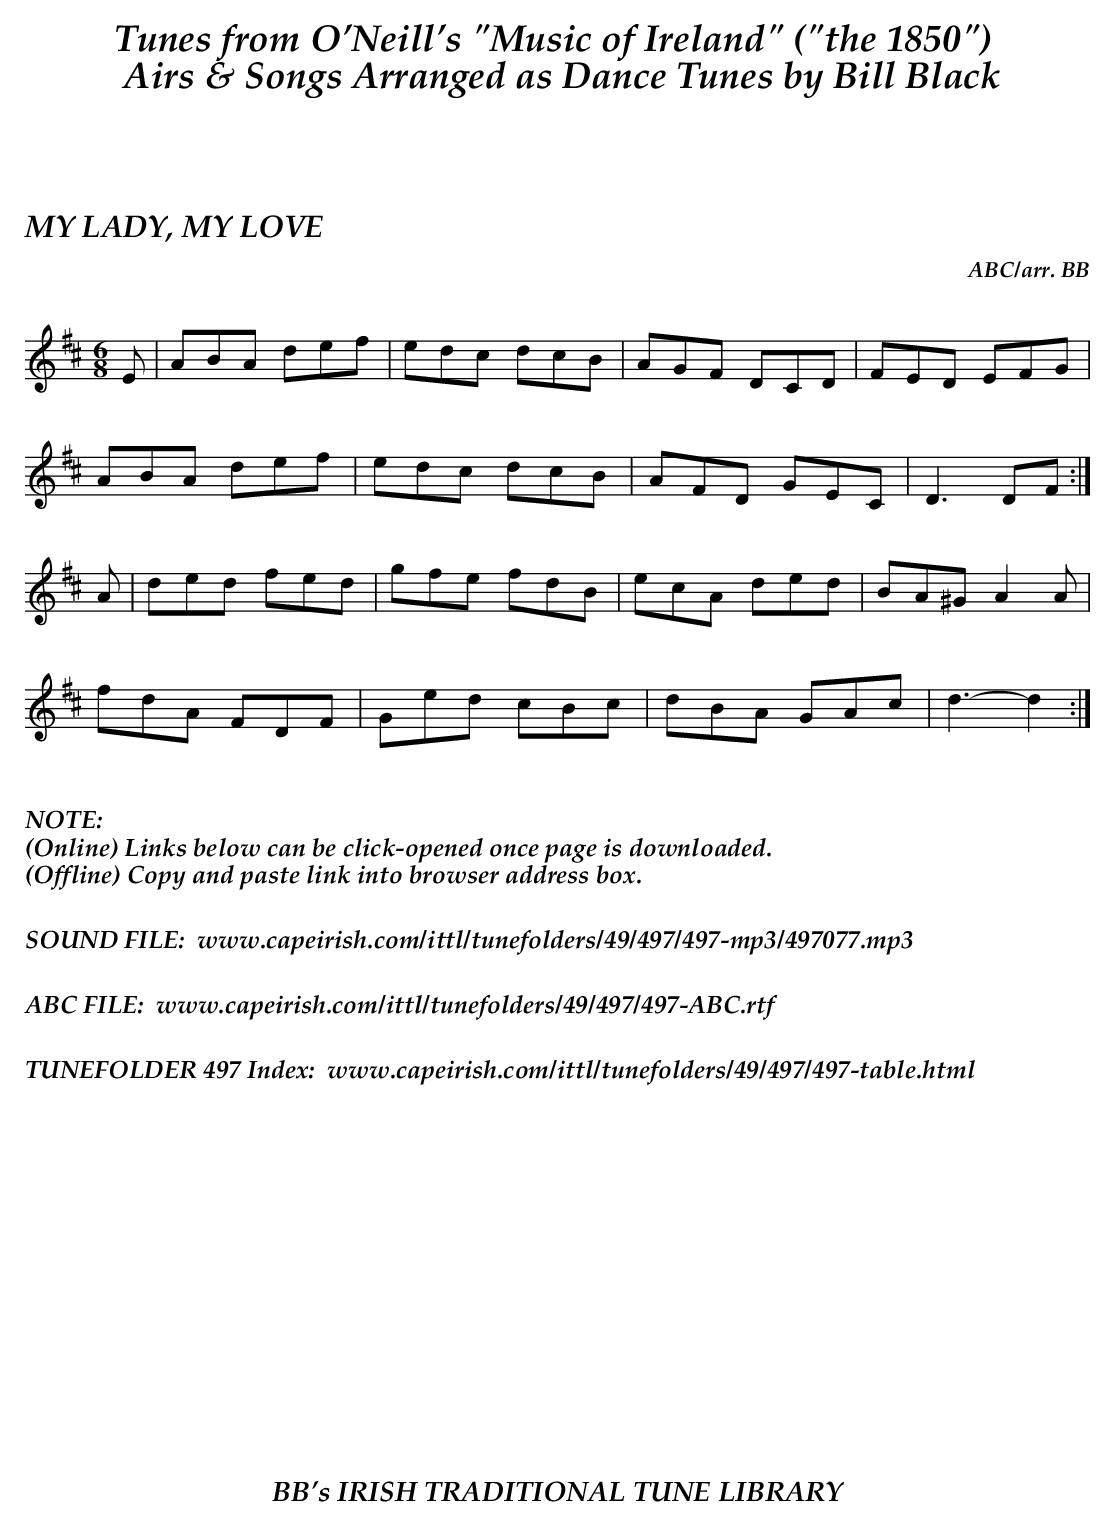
X:1
T:MY LADY, MY LOVE
C:ABC/arr. BB
M:6/8
L:1/8
K:D
E|ABA def|edc dcB|AGF DCD|FED EFG|
ABA def|edc dcB|AFD GEC|D3 DF :|
A|ded fed|gfe fdB|ecA ded|BA^G A2A|
fdA FDF|Ged cBc|dBA GAc|d3-d2 :|
%%vskip .3in
%%textoption left
%%textfont "Palatino-BoldItalic" 16
%%begintext
%%NOTE:
(Online) Links below can be click-opened once page is downloaded.
(Offline) Copy and paste link into browser address box.
%%
%%
SOUND FILE:  www.capeirish.com/ittl/tunefolders/49/497/497-mp3/497077.mp3
%%
%%
ABC FILE:  www.capeirish.com/ittl/tunefolders/49/497/497-ABC.rtf
%%
%%
TUNEFOLDER 497 Index:  www.capeirish.com/ittl/tunefolders/49/497/497-table.html
